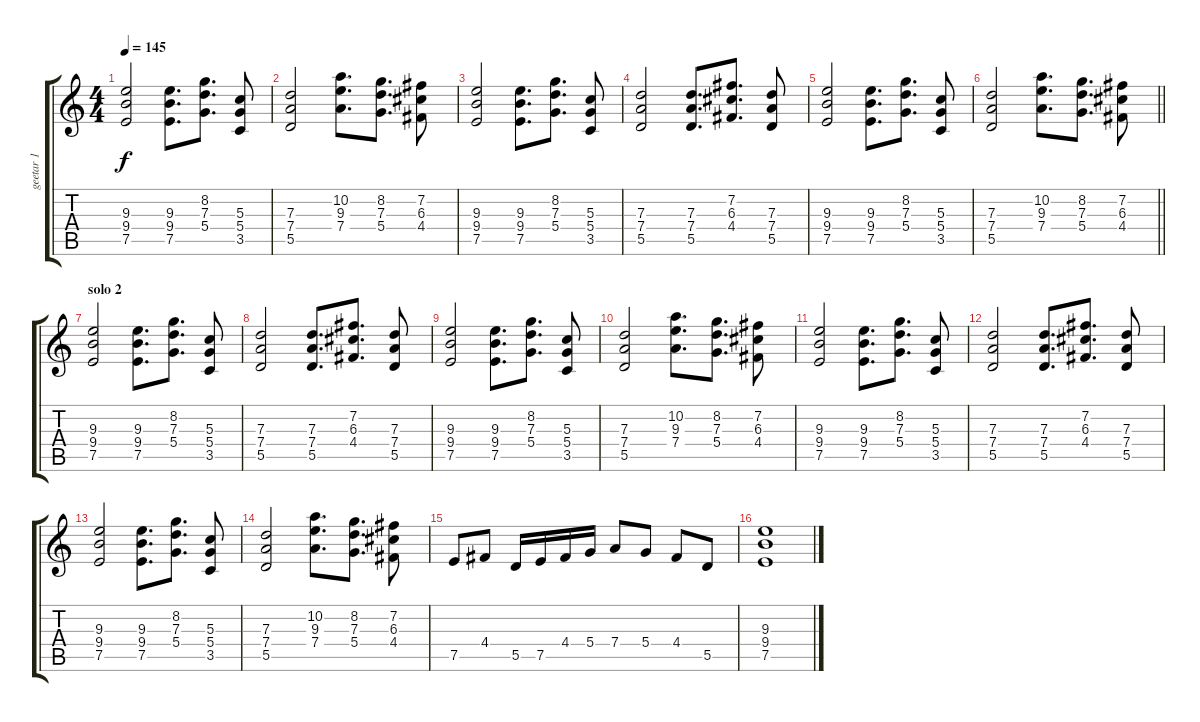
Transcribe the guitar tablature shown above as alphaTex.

\track ("geetar 1" "geetar 1") {instrument distortionguitar}
\staff {score tabs}
\tuning (E4 B3 G3 D3 A2 E2) {hide}
\ts (4 4)
\tempo 145
\clef g2
\ks c
(9.3 9.4 7.5).2{dy f} (9.3 9.4 7.5).8{d} (8.2 7.3 5.4).8{d} (5.3 5.4 3.5).8 |
(7.3 7.4 5.5).2 (10.2 9.3 7.4).8{d} (8.2 7.3 5.4).8{d} (7.2 6.3 4.4).8 |
(9.3 9.4 7.5).2 (9.3 9.4 7.5).8{d} (8.2 7.3 5.4).8{d} (5.3 5.4 3.5).8 |
(7.3 7.4 5.5).2 (7.3 7.4 5.5).8{d} (7.2 6.3 4.4).8{d} (7.3 7.4 5.5).8 |
(9.3 9.4 7.5).2 (9.3 9.4 7.5).8{d} (8.2 7.3 5.4).8{d} (5.3 5.4 3.5).8 |
\barLineRight lightlight
(7.3 7.4 5.5).2 (10.2 9.3 7.4).8{d} (8.2 7.3 5.4).8{d} (7.2 6.3 4.4).8 |
\section ("" "solo 2")
(9.3 9.4 7.5).2 (9.3 9.4 7.5).8{d} (8.2 7.3 5.4).8{d} (5.3 5.4 3.5).8 |
(7.3 7.4 5.5).2 (7.3 7.4 5.5).8{d} (7.2 6.3 4.4).8{d} (7.3 7.4 5.5).8 |
(9.3 9.4 7.5).2 (9.3 9.4 7.5).8{d} (8.2 7.3 5.4).8{d} (5.3 5.4 3.5).8 |
(7.3 7.4 5.5).2 (10.2 9.3 7.4).8{d} (8.2 7.3 5.4).8{d} (7.2 6.3 4.4).8 |
(9.3 9.4 7.5).2 (9.3 9.4 7.5).8{d} (8.2 7.3 5.4).8{d} (5.3 5.4 3.5).8 |
(7.3 7.4 5.5).2 (7.3 7.4 5.5).8{d} (7.2 6.3 4.4).8{d} (7.3 7.4 5.5).8 |
(9.3 9.4 7.5).2 (9.3 9.4 7.5).8{d} (8.2 7.3 5.4).8{d} (5.3 5.4 3.5).8 |
(7.3 7.4 5.5).2 (10.2 9.3 7.4).8{d} (8.2 7.3 5.4).8{d} (7.2 6.3 4.4).8 |
7.5.8 4.4.8 5.5.16 7.5.16 4.4.16 5.4.16 7.4.8 5.4.8 4.4.8 5.5.8 |
(9.3 9.4 7.5).1
